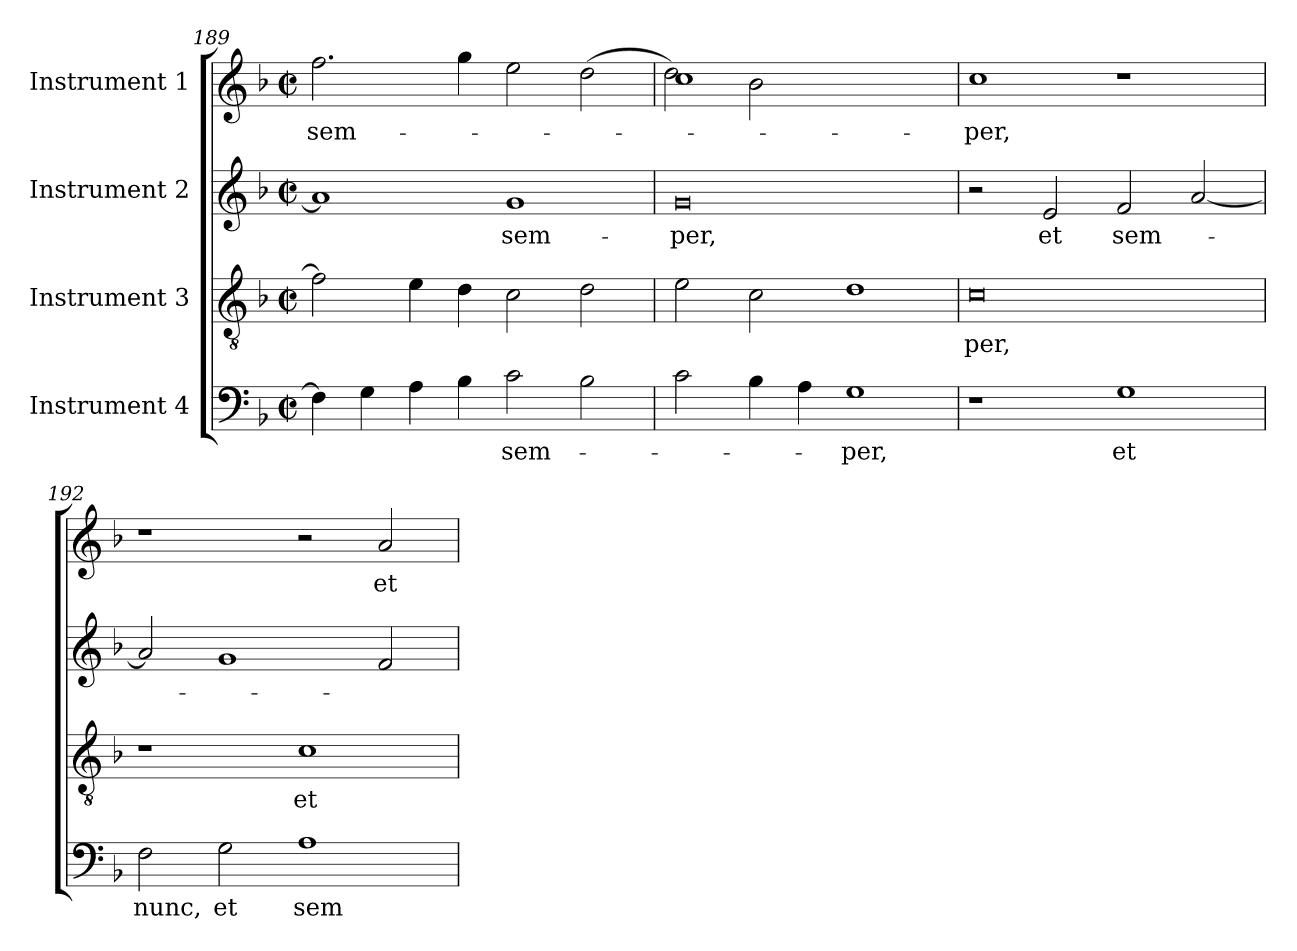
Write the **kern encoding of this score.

**kern	**text	**kern	**text	**kern	**text	**kern	**text
*part4	*part4	*part3	*part3	*part2	*part2	*part1	*part1
*staff4	*staff4	*staff3	*staff3	*staff2	*staff2	*staff1	*staff1
*I"Instrument 4	*	*I"Instrument 3	*	*I"Instrument 2	*	*I"Instrument 1	*
*clefF4	*	*clefGv2	*	*clefG2	*	*clefG2	*
*k[b-]	*	*k[b-]	*	*k[b-]	*	*k[b-]	*
*F:	*	*F:	*	*F:	*	*F:	*
*M2/2	*	*M2/2	*	*M2/2	*	*M2/2	*
*met(c|)	*	*met(c|)	*	*met(c|)	*	*met(c|)	*
=189	=189	=189	=189	=189	=189	=189	=189
!	!	!	!	!	!	!	!LO:LY:b
4F\]	.	2f\]	.	1a]	.	2.ff\	sem-
4G\	.	.	.	.	.	.	.
4A\	.	4e\	.	.	.	.	.
4B-\	.	4d\	.	.	.	4gg\	.
!	!LO:LY:b	!	!	!	!LO:LY:b:cj	!	!
2c\	sem-	2c\	.	1g	sem-	2ee\	.
2B-\	.	2d\	.	.	.	(>2dd\	.
=190	=190	=190	=190	=190	=190	=190	=190
!	!	!	!	!LO:N:vis=0	!LO:LY:b:cj	!	!
*	*	*	*	*	*	*^	*
2c\	.	2e\	.	1g	-per,	1cc	2dd\)	.
4B-\	.	2c\	.	.	.	.	2b-\	.
4A\	.	.	.	.	.	.	.	.
!	!LO:LY:b:cj	!	!	!	!	!	!	!
1G	-per,	1d	.	1ryy	.	1ryy	1ryy	.
=191	=191	=191	=191	=191	=191	=191	=191	=191
!	!	!	!LO:LY:b:cj	!	!	!	!	!LO:LY:b:cj
*	*	*	*	*	*	*v	*v	*
1r	.	0c	-per,	2r	.	1cc	-per,
!	!	!	!	!	!LO:LY:b:cj	!	!
.	.	.	.	2e/	et	.	.
!	!LO:LY:b:cj	!	!	!	!LO:LY:b	!	!
1G	et	.	.	2f/	sem-	1r	.
.	.	.	.	[<2a/	.	.	.
=192	=192	=192	=192	=192	=192	=192	=192
!	!LO:LY:b:cj	!	!	!	!	!	!
2F\	nunc,	1r	.	2a/]	.	1r	.
!	!LO:LY:b:cj	!	!	!	!	!	!
2G\	et	.	.	1g	.	.	.
!	!LO:LY:b:cj	!	!LO:LY:b:cj	!	!	!	!
1A	sem-	1c	et	.	.	2r	.
!	!	!	!	!	!	!	!LO:LY:b:cj
.	.	.	.	2f/	.	2a/	et
=	=	=	=	=	=	=	=
*-	*-	*-	*-	*-	*-	*-	*-
